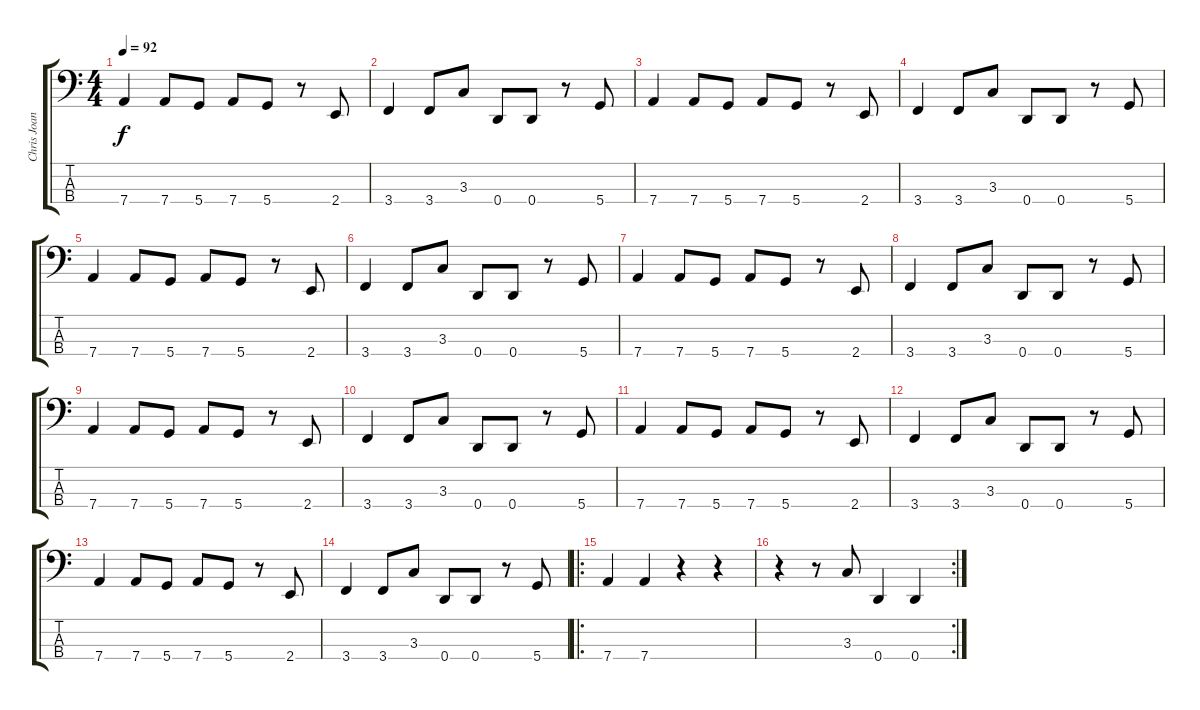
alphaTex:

\track ("Chris Joannou (Bass)" "Chris Joan") {instrument electricbasspick}
\staff {score tabs}
\tuning (G2 D2 A1 D1) {hide}
\ts (4 4)
\tempo 92
\clef f4
\ks c
7.4.4{dy f} 7.4.8 5.4.8 7.4.8 5.4.8 r.8 2.4.8 |
3.4.4 3.4.8 3.3.8 0.4.8 0.4.8 r.8 5.4.8 |
7.4.4 7.4.8 5.4.8 7.4.8 5.4.8 r.8 2.4.8 |
3.4.4 3.4.8 3.3.8 0.4.8 0.4.8 r.8 5.4.8 |
7.4.4 7.4.8 5.4.8 7.4.8 5.4.8 r.8 2.4.8 |
3.4.4 3.4.8 3.3.8 0.4.8 0.4.8 r.8 5.4.8 |
7.4.4 7.4.8 5.4.8 7.4.8 5.4.8 r.8 2.4.8 |
3.4.4 3.4.8 3.3.8 0.4.8 0.4.8 r.8 5.4.8 |
7.4.4 7.4.8 5.4.8 7.4.8 5.4.8 r.8 2.4.8 |
3.4.4 3.4.8 3.3.8 0.4.8 0.4.8 r.8 5.4.8 |
7.4.4 7.4.8 5.4.8 7.4.8 5.4.8 r.8 2.4.8 |
3.4.4 3.4.8 3.3.8 0.4.8 0.4.8 r.8 5.4.8 |
7.4.4 7.4.8 5.4.8 7.4.8 5.4.8 r.8 2.4.8 |
3.4.4 3.4.8 3.3.8 0.4.8 0.4.8 r.8 5.4.8 |
\ro
7.4.4 7.4.4 r.4 r.4 |
\rc 2
r.4 r.8 3.3.8 0.4.4 0.4.4
